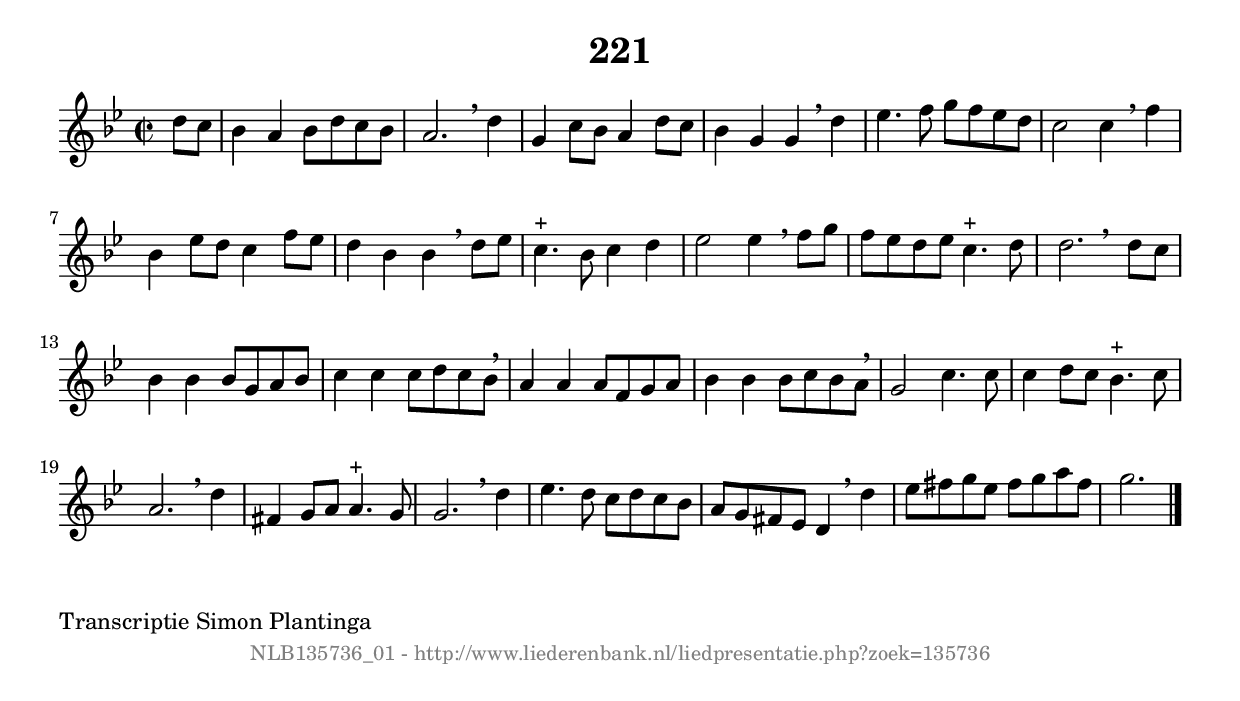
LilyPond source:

%
% produced by wce2krn 1.64 (7 June 2014)
%
\version"2.16"
#(append! paper-alist '(("long" . (cons (* 210 mm) (* 2000 mm)))))
#(set-default-paper-size "long")
sb = {\breathe}
mBreak = {\breathe }
bBreak = {\breathe }
x = {\once\override NoteHead #'style = #'cross }
gl=\glissando
itime={\override Staff.TimeSignature #'stencil = ##f }
ficta = {\once\set suggestAccidentals = ##t}
fine = {\once\override Score.RehearsalMark #'self-alignment-X = #1 \mark \markup {\italic{Fine}}}
dc = {\once\override Score.RehearsalMark #'self-alignment-X = #1 \mark \markup {\italic{D.C.}}}
dcf = {\once\override Score.RehearsalMark #'self-alignment-X = #1 \mark \markup {\italic{D.C. al Fine}}}
dcc = {\once\override Score.RehearsalMark #'self-alignment-X = #1 \mark \markup {\italic{D.C. al Coda}}}
ds = {\once\override Score.RehearsalMark #'self-alignment-X = #1 \mark \markup {\italic{D.S.}}}
dsf = {\once\override Score.RehearsalMark #'self-alignment-X = #1 \mark \markup {\italic{D.S. al Fine}}}
dsc = {\once\override Score.RehearsalMark #'self-alignment-X = #1 \mark \markup {\italic{D.S. al Coda}}}
pv = {\set Score.repeatCommands = #'((volta "1"))}
sv = {\set Score.repeatCommands = #'((volta "2"))}
tv = {\set Score.repeatCommands = #'((volta "3"))}
qv = {\set Score.repeatCommands = #'((volta "4"))}
xv = {\set Score.repeatCommands = #'((volta #f))}
\header{ tagline = ""
title = "221"
}
\score {{
\key g \minor
\relative g'
{
\set melismaBusyProperties = #'()
\partial 32*8
\time 2/2
\tempo 4=120
\override Score.MetronomeMark #'transparent = ##t
\override Score.RehearsalMark #'break-visibility = #(vector #t #t #f)
d'8 c8 | bes4 a4 bes8 d8 c8 bes8 | a2. \sb d4 | g,4 c8 bes8 a4 d8 c8 | bes4 g4 g4 \sb d'4 | ees4. f8 g8 f8 ees8 d8 | c2 c4 \mBreak
f4 | bes,4 ees8 d8 c4 f8 ees8 | d4 bes4 bes4 \sb d8 ees8 | c4.^"+" bes8 c4 d4 | ees2 ees4 \sb f8 g8 | f8 ees8 d8 ees8 c4.^"+" d8 | d2. \bar ":|:" \bBreak
d8 c8 | bes4 bes4 bes8 g8 a8 bes8 | c4 c4 c8 d8 c8 bes8 \sb | a4 a4 a8 f8 g8 a8 | bes4 bes4 bes8 c8 bes8 a8 \sb | g2 c4. c8 | c4 d8 c8 bes4.^"+" c8 | a2. \mBreak
d4 | fis,4 g8 a8 a4.^"+" g8 | g2. \sb d'4 | ees4. d8 c8 d8 c8 bes8 | a8 g8 fis8 ees8 d4 \sb d'4 | ees8 fis8 g8 ees8 fis8 g8 a8 fis8 | g2. \bar "|."
 }}
 \midi { }
 \layout {
            indent = 0.0\cm
}
}
\markup { \wordwrap-string #" 
Transcriptie Simon Plantinga
"}
\markup { \vspace #0 } \markup { \with-color #grey \fill-line { \center-column { \smaller "NLB135736_01 - http://www.liederenbank.nl/liedpresentatie.php?zoek=135736" } } }
